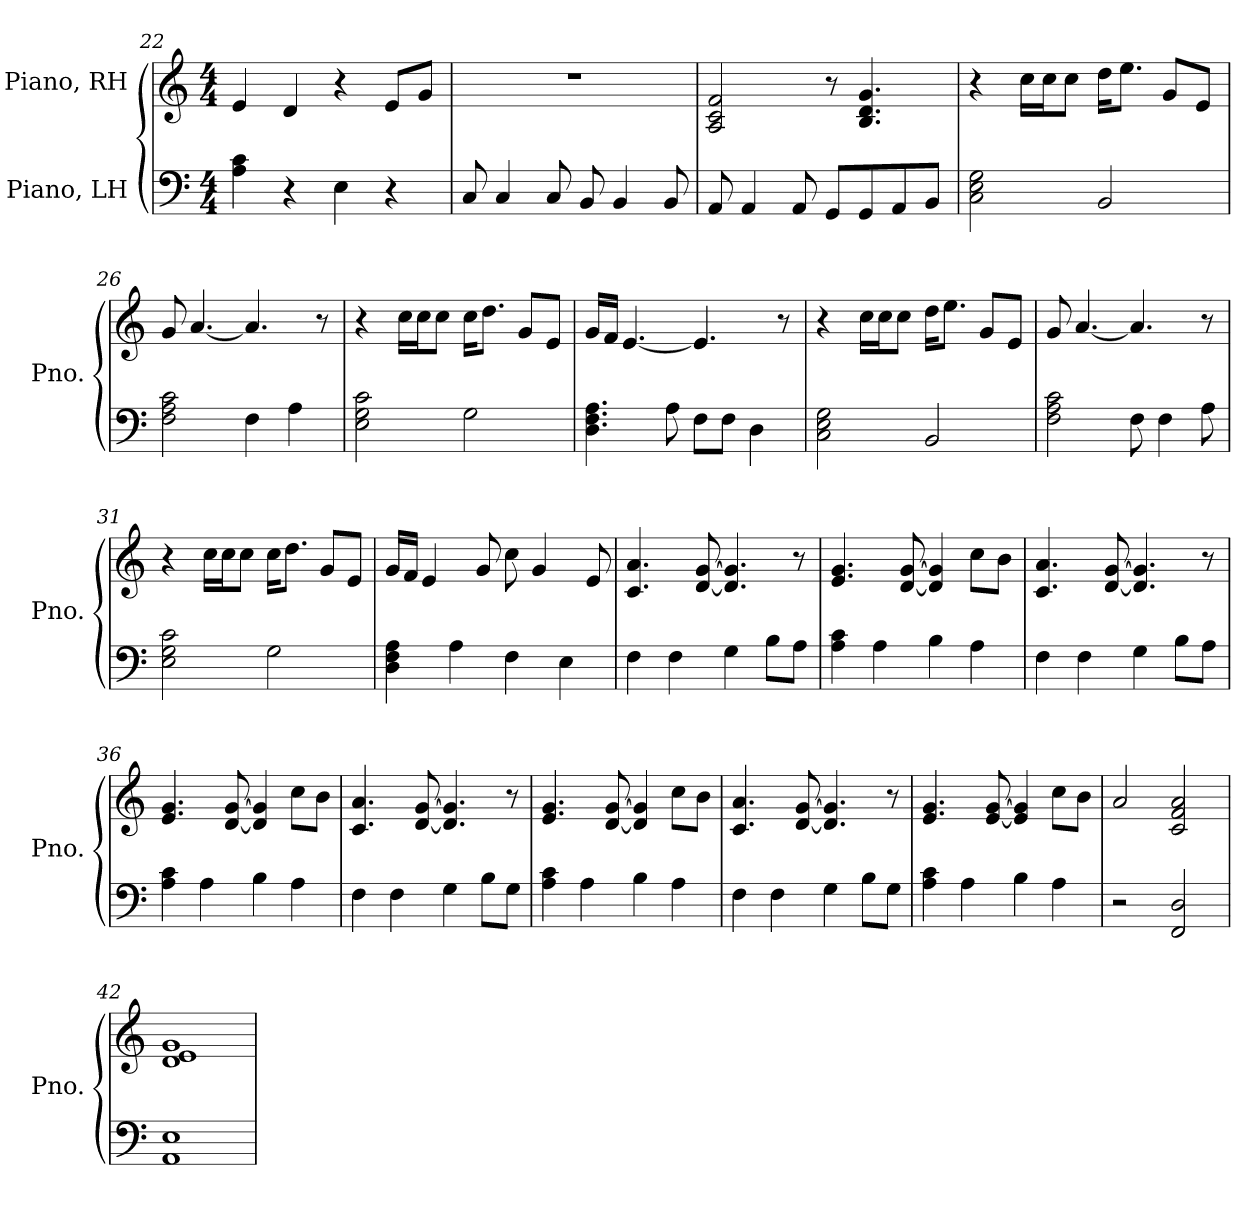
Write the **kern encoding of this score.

**kern	**kern
*part2	*part1
*staff2	*staff1
*I"Piano, LH	*I"Piano, RH
*I'Pno.	*I'Pno.
!!LO:LB:g=z
*clefF4	*clefG2
*k[]	*k[]
*M4/4	*M4/4
=22	=22
4A\ 4c\	4e/
4r	4d/
4E\	4r
4r	8e/L
.	8g/J
=23	=23
8C/	1r
4C/	.
8C/	.
8BB/	.
4BB/	.
8BB/	.
=24	=24
8AA/	2A/ 2c/ 2f/
4AA/	.
8AA/	.
8GG/L	8r
8GG/	4.B/ 4.d/ 4.g/
8AA/	.
8BB/J	.
=25	=25
2C\ 2E\ 2G\	4r
.	16cc\LL
.	16cc\J
.	8cc\J
2BB/	16dd\KL
.	8.ee\J
.	8g/L
.	8e/J
=26	=26
2F\ 2A\ 2c\	8g/
.	[4.a/
4F\	4.a/]
4A\	.
.	8r
!!LO:LB:g=z
=27	=27
2E\ 2G\ 2c\	4r
.	16cc\LL
.	16cc\J
.	8cc\J
2G\	16cc\KL
.	8.dd\J
.	8g/L
.	8e/J
=28	=28
4.D\ 4.F\ 4.A\	16g/LL
.	16f/JJ
.	[4.e/
8A\	.
8F\L	4.e/]
8F\J	.
4D\	.
.	8r
=29	=29
2C\ 2E\ 2G\	4r
.	16cc\LL
.	16cc\J
.	8cc\J
2BB/	16dd\KL
.	8.ee\J
.	8g/L
.	8e/J
=30	=30
2F\ 2A\ 2c\	8g/
.	[4.a/
8F\	4.a/]
4F\	.
8A\	8r
=31	=31
2E\ 2G\ 2c\	4r
.	16cc\LL
.	16cc\J
.	8cc\J
2G\	16cc\KL
.	8.dd\J
.	8g/L
.	8e/J
!!LO:PB:g=z
=32	=32
4D\ 4F\ 4A\	16g/LL
.	16f/JJ
.	4e/
4A\	.
.	8g/
4F\	8cc\
.	4g/
4E\	.
.	8e/
=33	=33
4F\	4.c/ 4.a/
4F\	.
.	[8d/ [8g/
4G\	4.d/] 4.g/]
8B\L	.
8A\J	8r
=34	=34
4A\ 4c\	4.e/ 4.g/
4A\	.
.	[8d/ [8g/
4B\	4d/] 4g/]
4A\	8cc\L
.	8b\J
=35	=35
4F\	4.c/ 4.a/
4F\	.
.	[8d/ [8g/
4G\	4.d/] 4.g/]
8B\L	.
8A\J	8r
=36	=36
4A\ 4c\	4.e/ 4.g/
4A\	.
.	[8d/ [8g/
4B\	4d/] 4g/]
4A\	8cc\L
.	8b\J
!!LO:LB:g=z
=37	=37
4F\	4.c/ 4.a/
4F\	.
.	[8d/ [8g/
4G\	4.d/] 4.g/]
8B\L	.
8G\J	8r
=38	=38
4A\ 4c\	4.e/ 4.g/
4A\	.
.	[8d/ [8g/
4B\	4d/] 4g/]
4A\	8cc\L
.	8b\J
=39	=39
4F\	4.c/ 4.a/
4F\	.
.	[8d/ [8g/
4G\	4.d/] 4.g/]
8B\L	.
8G\J	8r
=40	=40
4A\ 4c\	4.e/ 4.g/
4A\	.
.	[8e/ [8g/
4B\	4e/] 4g/]
4A\	8cc\L
.	8b\J
=41	=41
2r	2a/
2FF/ 2D/	2c/ 2f/ 2a/
=42	=42
1AA 1E	1d 1e 1g
=	=
*-	*-
